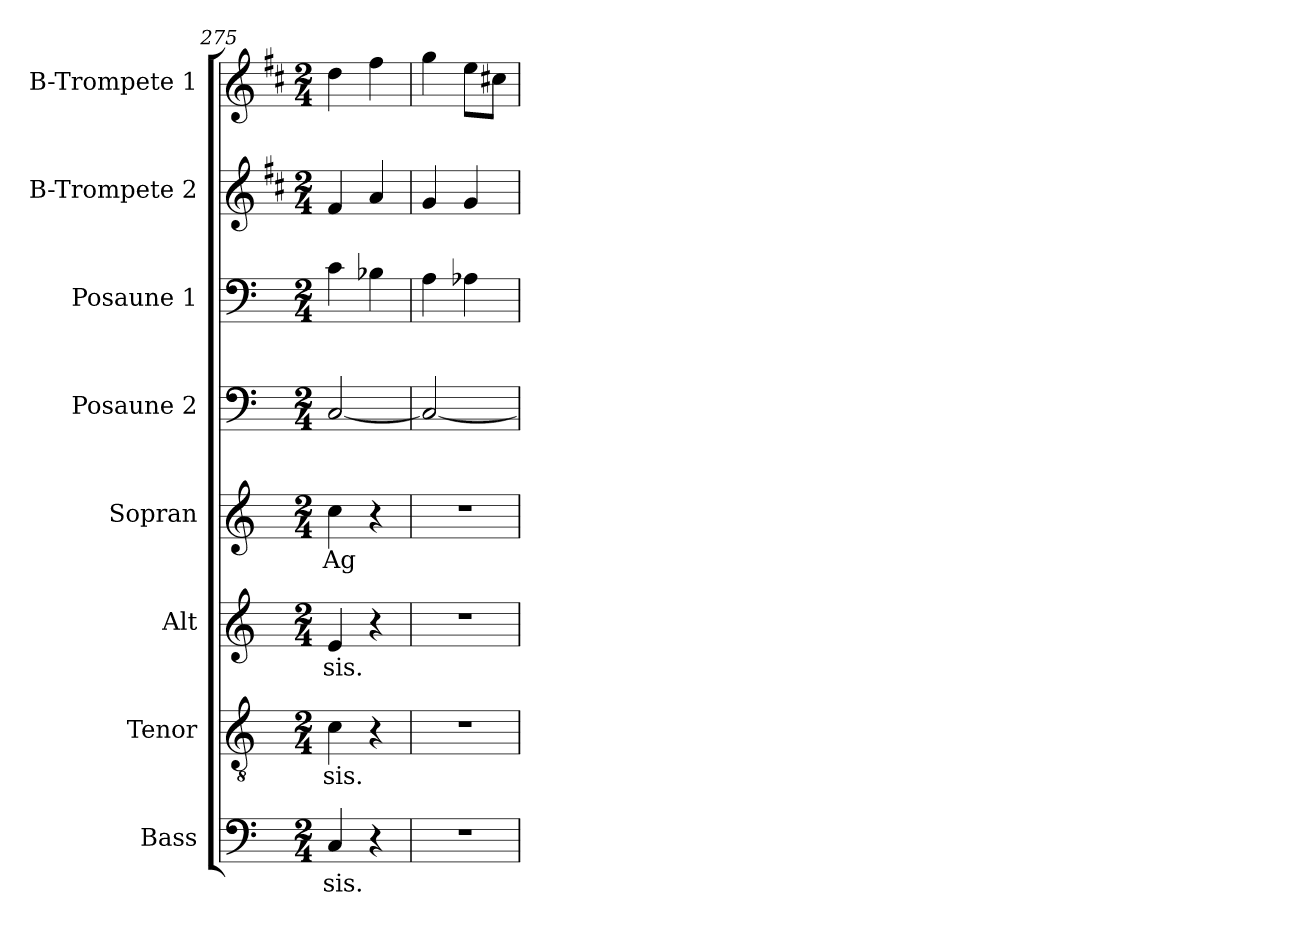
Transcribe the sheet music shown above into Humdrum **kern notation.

**kern	**text	**kern	**text	**kern	**text	**kern	**text	**kern	**kern	**kern	**kern
*part8	*part8	*part7	*part7	*part6	*part6	*part5	*part5	*part4	*part3	*part2	*part1
*staff8	*staff8	*staff7	*staff7	*staff6	*staff6	*staff5	*staff5	*staff4	*staff3	*staff2	*staff1
*I"Bass	*	*I"Tenor	*	*I"Alt	*	*I"Sopran	*	*I"Posaune 2	*I"Posaune 1	*I"B-Trompete 2	*I"B-Trompete 1
*I'B.	*	*I'T.	*	*I'A.	*	*I'S.	*	*I'Pos. 2	*I'Pos. 1	*I'B Trp. 2	*I'B Trp. 1
*clefF4	*	*clefGv2	*	*clefG2	*	*clefG2	*	*clefF4	*clefF4	*clefG2	*clefG2
*	*	*	*	*	*	*	*	*	*	*ITrd1c2	*ITrd1c2
*k[]	*	*k[]	*	*k[]	*	*k[]	*	*k[]	*k[]	*k[]	*k[]
*C:	*	*C:	*	*C:	*	*C:	*	*C:	*C:	*C:	*C:
*M2/4	*	*M2/4	*	*M2/4	*	*M2/4	*	*M2/4	*M2/4	*M2/4	*M2/4
=275	=275	=275	=275	=275	=275	=275	=275	=275	=275	=275	=275
!	!LO:LY:b	!	!LO:LY:b	!	!LO:LY:b	!	!LO:LY:b	!	!	!	!
4C/	-sis.	4c\	-sis.	4e/	-sis.	4cc\	Ag-	[2C/	4c\	4e/	4cc\
4r	.	4r	.	4r	.	4r	.	.	4B-X\	4g/	4ee\
=276	=276	=276	=276	=276	=276	=276	=276	=276	=276	=276	=276
2r	.	2r	.	2r	.	2r	.	2C/_	4A\	4f/	4ff\
.	.	.	.	.	.	.	.	.	4A-X\	4f/	8dd\L
.	.	.	.	.	.	.	.	.	.	.	8bn\J
=	=	=	=	=	=	=	=	=	=	=	=
*-	*-	*-	*-	*-	*-	*-	*-	*-	*-	*-	*-
